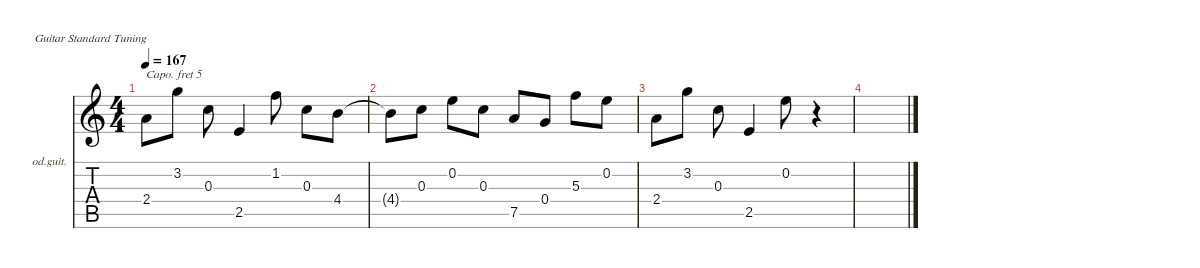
\hideDynamics
\bracketExtendMode nobrackets
\firstSystemTrackNameOrientation horizontal
\otherSystemsTrackNameOrientation horizontal
\track ("Main Gt." "od.guit.") {instrument overdrivenguitar}
\staff {score tabs}
\capo 5
\tuning (E4 B3 G3 D3 A2 E2)
\ts (4 4)
\tempo 167
\clef g2
\ks aminor
2.4.8{dy mf} 3.2.8 0.3.8 2.5.4 1.2.8 0.3.8 4.4.8 |
4.4{t}.8 0.3.8 0.2.8 0.3.8 7.5.8 0.4.8 5.3.8 0.2.8 |
2.4.8 3.2.8 0.3.8 2.5.4 0.2.8 r.4 |
\ks c
